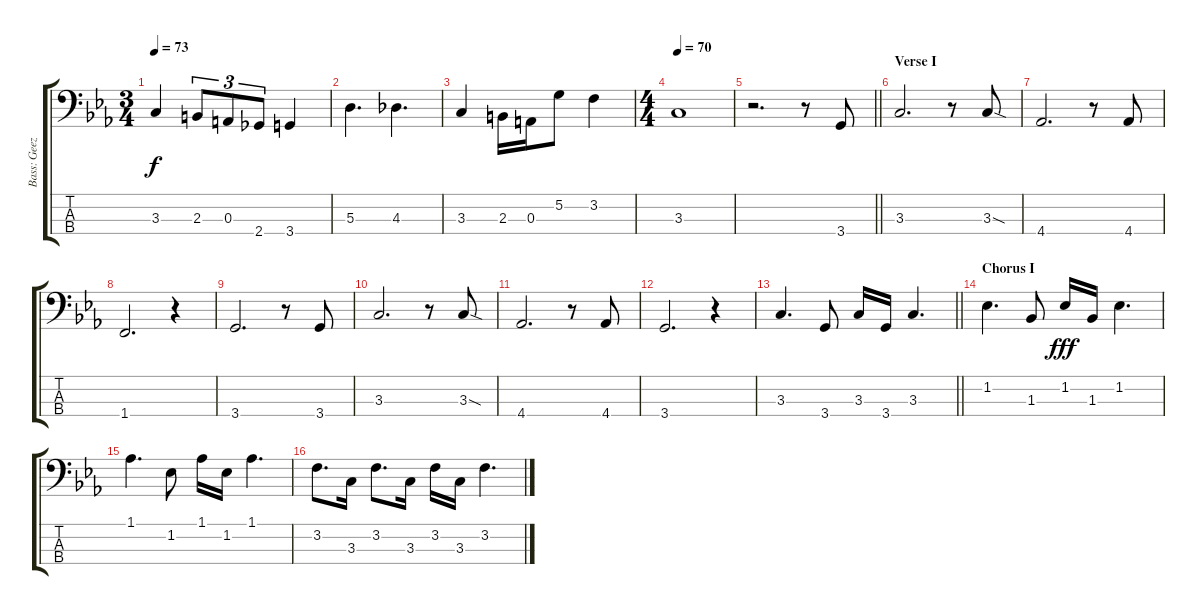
\track ("Bass: Geezer" "Bass: Geez") {instrument electricbassfinger}
\staff {score tabs}
\tuning (G2 D2 A1 E1) {hide}
\ts (3 4)
\tempo 73
\clef f4
\ks eb
3.3.4{dy f} 2.3.8{tu (3 2)} 0.3.8{tu (3 2)} 2.4.8{tu (3 2)} 3.4.4 |
5.3.4{d} 4.3.4{d} |
3.3.4 2.3.16 0.3.16 5.2.8 3.2.4 |
\ts (4 4)
\tempo 70
3.3.1 |
\barLineRight lightlight
r.2{d} r.8 3.4.8 |
\section ("" "Verse I")
3.3.2{d} r.8 3.3{sod}.8 |
4.4.2{d} r.8 4.4.8 |
1.4.2{d} r.4 |
3.4.2{d} r.8 3.4.8 |
3.3.2{d} r.8 3.3{sod}.8 |
4.4.2{d} r.8 4.4.8 |
3.4.2{d} r.4 |
\barLineRight lightlight
3.3.4{d} 3.4.8 3.3.16 3.4.16 3.3.4{d} |
\section ("" "Chorus I")
1.2.4{d} 1.3.8 1.2.16{dy fff} 1.3.16 1.2.4{d} |
1.1.4{d} 1.2.8 1.1.16 1.2.16 1.1.4{d} |
3.2.8{d} 3.3.16 3.2.8{d} 3.3.16 3.2.16 3.3.16 3.2.4{d}
